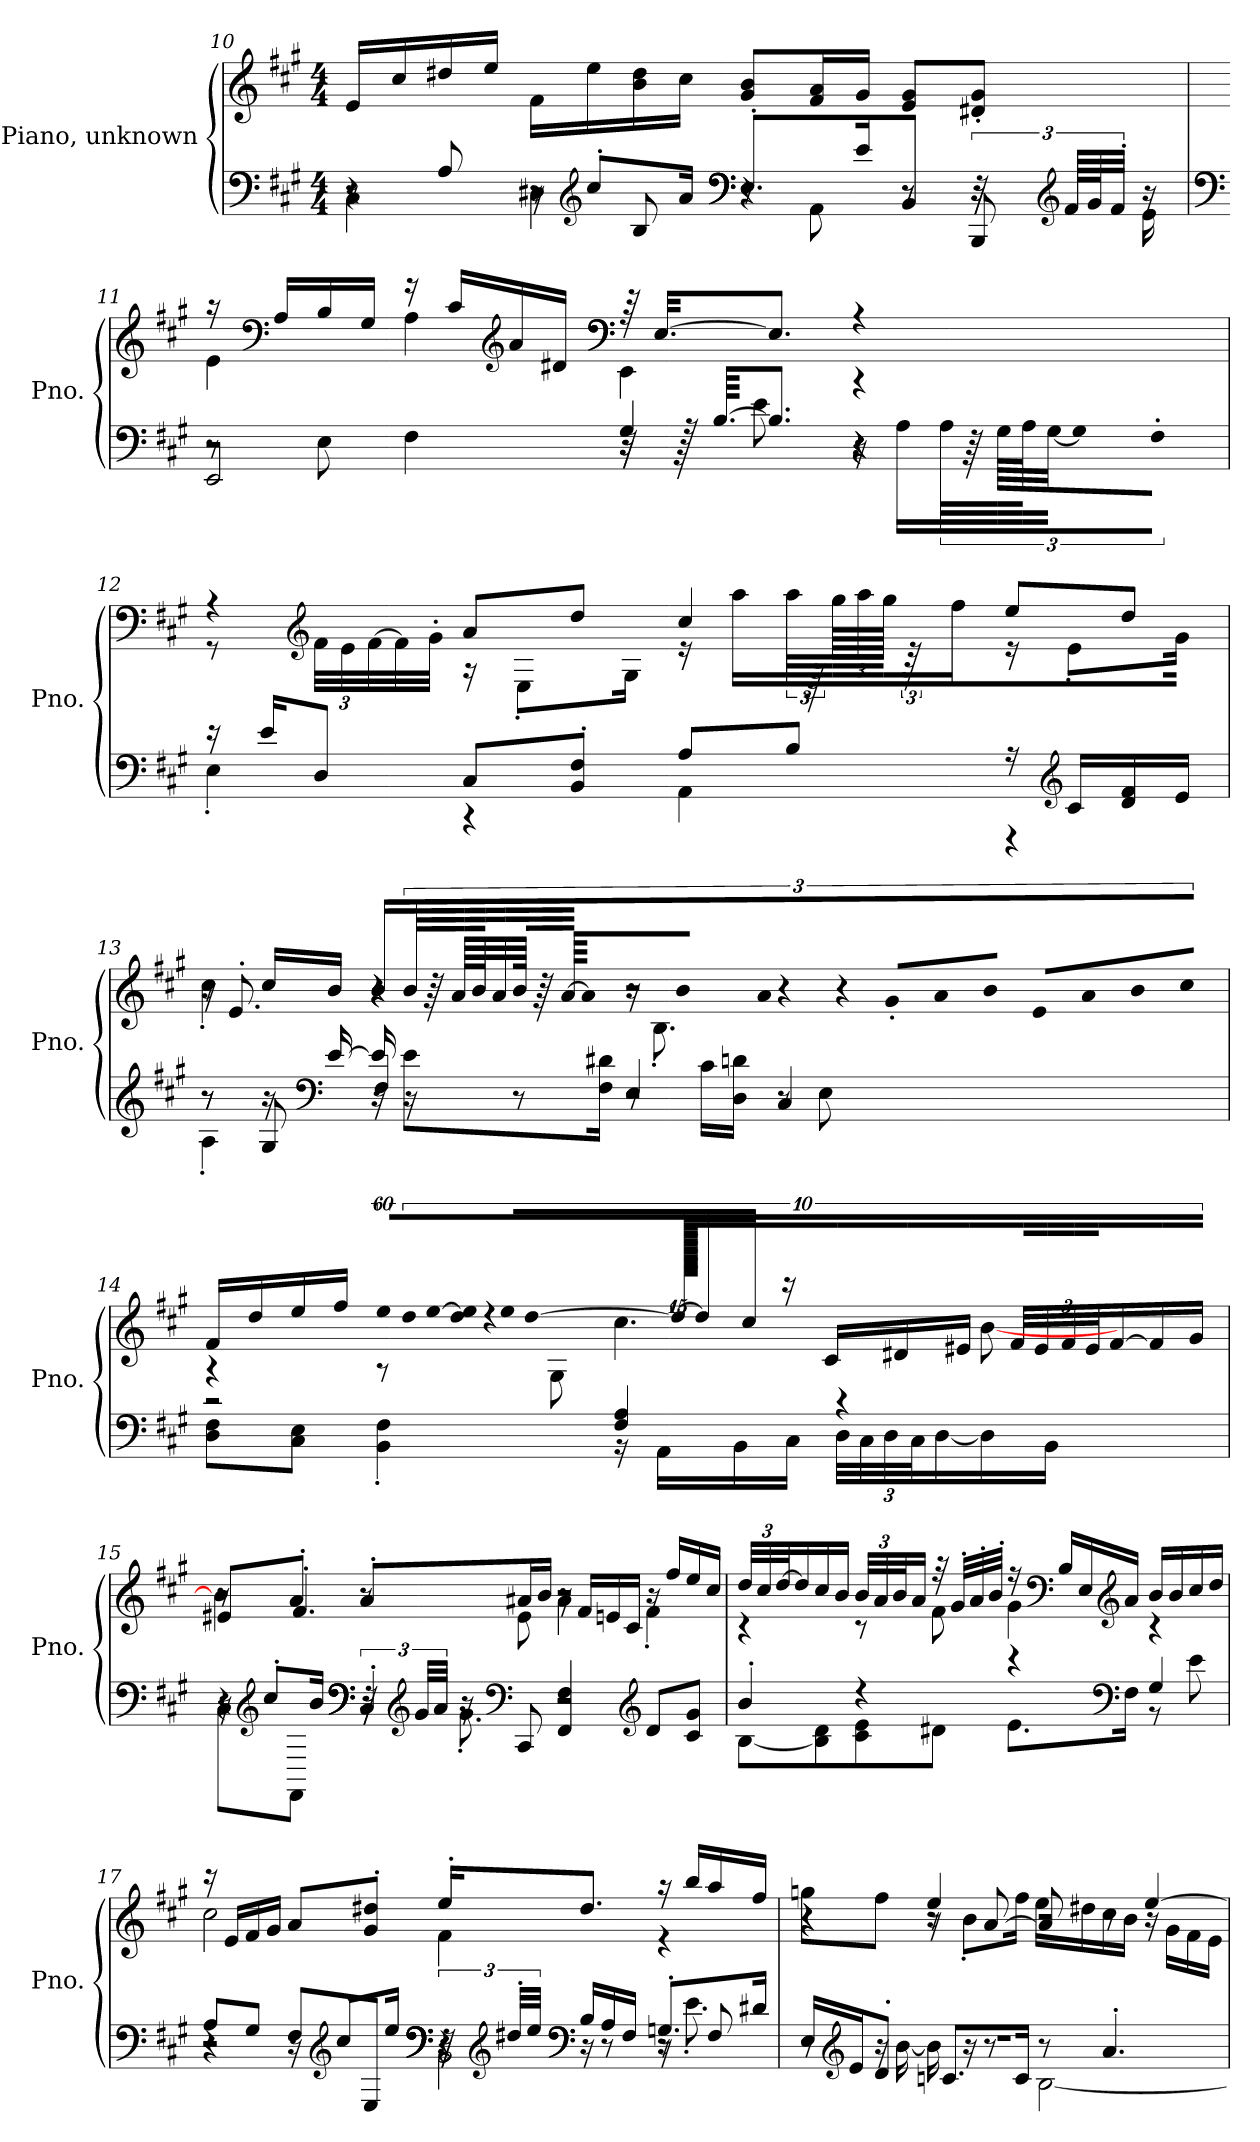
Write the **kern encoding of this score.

**kern	**kern
*part1	*part1
*staff2	*staff1
*I"Piano, unknown	*
*I'Pno.	*
!!LO:LB:g=z
*clefF4	*clefG2
*k[f#c#g#]	*k[f#c#g#]
*M4/4	*M4/4
=10	=10
*^	*
*	*^	*
8r	4C#\	4r	16e/LL
.	.	.	16cc#/
8A/	.	.	16dd#X/
.	.	.	16ee/JJ
16r	4D#X\	8r	16f#\LL
*clefG2	*	*	*
8cc#'/L	.	.	16ee\
.	.	8B/	16b\ 16dd#\
16a/Jk	.	.	16cc#\JJ
*clefF4	*	*	*
8.E'/L	8r	4r	8g#/ 8b/L
.	8AA\	.	16f#/ 16a/L
16e/K	.	.	16g#/JJ
8BB/J	8r	8r	8e/ 8g#/L
48r	16r	8BBB/	8d#X/' 8g#/'J
*clefG2	*	*	*
96f#/LLLL	.	.	.
96g#/J	.	.	.
48f#'/JJJ	.	.	.
16r	16e\	.	.
!!LO:LB:g=z
=11	=11	=11	=11
*clefF4	*	*	*
*	*	*	*^
2r	8r	2EE/	16r	4e\
*	*	*	*clefF4	*
.	.	.	16A/LL	.
.	8E\	.	16B/	.
.	.	.	16G#/JJ	.
.	4F#\	.	16r	4A\
.	.	.	16c#/LL	.
*	*	*	*clefG2	*
.	.	.	16a/	.
.	.	.	16d#X/JJ	.
*	*	*	*clefF4	*
32r	16r	4G#/	64r	4EE\
.	.	.	[32.E/KKL	.
128r	.	.	.	.
[64.B/KKKL	.	.	.	.
8.B/J]	8.e\	.	8.E/J]	.
4r	16r	4r	4r	4r
.	16A\LL	.	.	.
.	96A\JJkk	.	.	.
.	96r	.	.	.
.	96G#\LLLL	.	.	.
*	*Xbrackettup	*	*	*
.	96A\J	.	.	.
.	[48G#\	.	.	.
.	32G#\]	.	.	.
.	32F#'\JJJ	.	.	.
*	*v	*v	*	*
!!LO:LB:g=z	!!
=12	=12	=12	=12
16r	4E'\	4r	8r
16e/KL	.	.	.
*	*	*clefG2	*
*	*	*	*Xbrackettup
8D/J	.	.	48f#\LLL
.	.	.	48e\
.	.	.	[48f#\
.	.	.	32f#\]
.	.	.	32g#'\JJJ
8C#/L	4r	8a/L	16r
.	.	.	8E'\L
8BB/' 8F#/'J	.	8dd/J	.
.	.	.	16G#\Jk
8A/L	4AA\	4cc#/	16r
.	.	.	16aa\LL
*	*	*	*brackettup
8B/J	.	.	96aa\JJkk
.	.	.	96r
.	.	.	96gg#\LLLL
.	.	.	96aa\
.	.	.	96gg#\JJJJ
.	.	.	96r
.	.	.	16ff#\
16r	4r	8ee/L	16r
*clefG2	*	*	*
16c#/LL	.	.	8e'\L
16d/ 16f#/	.	8dd/J	.
16e/JJ	.	.	16g#\Jk
!!LO:LB:g=z
=13	=13	=13	=13
*	*^	*	*^
8r	4A'\	8r	8r	4cc#'\	16r
.	.	.	.	.	8.e'/
16r	.	8G#/	16cc#/LL	.	.
*clefF4	*	*	*	*	*
[16e/	.	.	16b/JJ	.	.
16e/]	16r	4F#/	16b/LL	4r	4r
16r	8e\L	.	96b/JJkk	.	.
.	.	.	96r	.	.
.	.	.	96a/LLLL	.	.
*	*	*	*Xbrackettup	*	*
.	.	.	96b/J	.	.
.	.	.	48a/	.	.
*	*	*	*brackettup	*	*
8r	.	.	96b/JJJk	.	.
.	.	.	96r	.	.
.	.	.	[96a/KLLL	.	.
.	.	.	32a/J]	.	.
.	16F#\ 16d#X\Jk	.	16b/JJ	.	.
2r	8r	4E/	16a/	16r	2r
.	.	.	32r	8.B'\	.
.	.	.	32g#'/KLL	.	.
.	16c#\LL	.	16a/	.	.
.	16D\ 16dn\JJ	.	16b/JJ	.	.
.	8r	4C#/	16e/LL	4r	.
.	.	.	16a/	.	.
.	8E\	.	16b/	.	.
.	.	.	16cc#/JJ	.	.
*	*v	*v	*	*	*
*	*	*	*v	*v
!!LO:PB:g=z
=14	=14	=14	=14
2r	8D\ 8F#\L	16f#/LL	4r
.	.	16dd/	.
.	8C#\ 8E\J	16ee/	.
.	.	16ff#/JJ	.
!	!	!LO:N:vis=32	!
.	4BB\' 4F#\'	1920%53ee/LLL	8r
!	!	!LO:N:vis=64	!
.	.	640%9dd/L	.
!	!	!LO:N:vis=64	!
.	.	[640%9ee/	.
!	!	!LO:N:vis=64	!
.	.	640%9dd/ 640%9ee/]JJJJ	.
!	!	!LO:N:vis=64	!
.	.	640%9r	.
!	!	!LO:N:vis=64	!
.	.	640%9ee/KLLL	.
.	.	[480%13dd/J	.
.	.	1920dd/_	8G#\
.	.	16dd/]	.
.	.	16cc#/JJ	.
4F#/ 4A/	16r	.	4.cc#\
.	.	16r	.
.	16AA\LL	.	.
.	.	16c#/LL	.
.	16BB\	.	.
.	.	16d#X/	.
.	16C#\JJ	.	.
.	.	16e#X/JJ	.
4r	48D\LLL	.	.
*	*	*Xbrackettup	*
.	.	48f#/LLL	.
.	48C#\	.	.
.	.	48e#/	.
.	48D\	.	.
.	.	48f#/	.
.	48C#\J	.	.
.	.	48e#/J	.
.	[24D\	.	.
.	.	[24f#/	.
.	16D\]	.	[8b\
.	.	16f#/]	.
.	16BB\JJ	.	.
.	.	16g#/JJ	.
1920ryy	1920ryy	.	1920ryy
!!LO:LB:g=z
=15	=15	=15	=15
*	*^	*	*^
16r	8C#\L	4r	8e#X/L	4b\]	8r
*clefG2	*	*	*	*	*
8cc#'/L	.	.	.	.	.
.	8FF#\J	.	8a'/J	.	4.f#'/
16b/Jk	.	.	.	.	.
*clefF4	*	*	*	*	*
*brackettup	*	*	*	*	*
48r	16r	4C#'/	8a'/L	8r	.
*clefG2	*	*	*	*	*
48g#/LLL	.	.	.	.	.
48a/JJJ	.	.	.	.	.
16r	8.g#'\	.	.	.	.
*clefF4	*	*	*	*	*
8CC#/	.	.	16a#X/L	8e#\	.
.	.	.	16b/JJ	.	.
4FF#/ 4F#/	2r	2r	16r	4a#\	2r
.	.	.	16f#/LL	.	.
.	.	.	16en/	.	.
.	.	.	16c#/JJ	.	.
*clefG2	*	*	*	*	*
8d/L	.	.	16r	4f#'\	.
.	.	.	16ff#/LL	.	.
8c#/ 8g#/J	.	.	16ee/	.	.
.	.	.	16cc#/JJ	.	.
*	*v	*v	*	*	*
*	*	*	*v	*v
!!LO:LB:g=z
=16	=16	=16	=16
4b'/	[8B\L	48dd/LLL	4r
.	.	48cc#/	.
.	.	[48dd/J	.
.	.	16dd/]	.
.	8B\] 8d\	16cc#/	.
.	.	16b/JJ	.
4r	8c#\ 8e\	48b/LLL	8r
.	.	48a/	.
.	.	48b/J	.
.	.	16a/JJ	.
.	8d#X\J	32r	8f#\
.	.	32g#'/LLL	.
.	.	32a'/	.
.	.	32b'/JJJ	.
4r	8.e\L	16r	4g#\
*	*	*clefF4	*
.	.	16B/LL	.
.	.	16E/	.
*clefF4	*	*clefG2	*
.	16F#\Jk	16a/JJ	.
4G#/	8r	16b/LL	4r
.	.	16b/	.
.	8e\	16cc#/	.
.	.	16dd/JJ	.
!!LO:LB:g=z	!!
=17	=17	=17	=17
*^	*^	*	*
8A/L	2r	4r	2r	16r	2cc#\
.	.	.	.	16e/LL	.
8G#/J	.	.	.	16f#/	.
.	.	.	.	16g#/JJ	.
16r	.	8F#/L	.	8a/L	.
*clefG2	*	*	*	*	*
8cc#'/L	.	.	.	.	.
.	.	8E/J	.	8g#/' 8dd#X/'J	.
16ee/Jk	.	.	.	.	.
*clefF4	*	*	*	*	*
48r	4r	16r	2BB\	16ee'/KL	4f#\
*clefG2	*	*	*	*	*
48dd#X'/LLL	.	.	.	.	.
48ee/JJJ	.	.	.	.	.
*clefF4	*	*	*	*	*
16r	.	16B/LL	.	8.dd#/J	.
8r	.	16A/	.	.	.
.	.	16F#/JJ	.	.	.
8.Gn'/L	16r	8r	.	16r	4r
.	8.e'\	.	.	16bb/LL	.
.	.	8F#/	.	16aa/	.
16d#X/Jk	.	.	.	16ff#/JJ	.
*	*	*v	*v	*	*
!!LO:LB:g=z
=18	=18	=18	=18	=18
*	*	*	*	*^
1r	8r	16E/LL	4r	8ggn\L	4r
*clefG2	*	*	*	*	*
.	.	16e/J	.	.	.
.	16r	8d'/J	.	8ff#\J	.
.	[16b\	.	.	.	.
.	16b\]	8.cn/L	8r	16r	4ee/
.	16r	.	.	8b'\L	.
.	8r	.	[8a/	.	.
.	.	16c/Jk	.	16ff#\Jk	.
.	[2B\	8r	8a/]	16ee\LL	2r
.	.	.	.	16dd#X\	.
.	.	4.a'/	8r	16cc#\	.
.	.	.	.	16b\JJ	.
.	.	.	[4ee/	16r	.
.	.	.	.	16g#\LL	.
.	.	.	.	16f#\	.
.	.	.	.	16e\JJ	.
*v	*v	*v	*	*	*
*	*v	*v	*v
=	=
*-	*-
